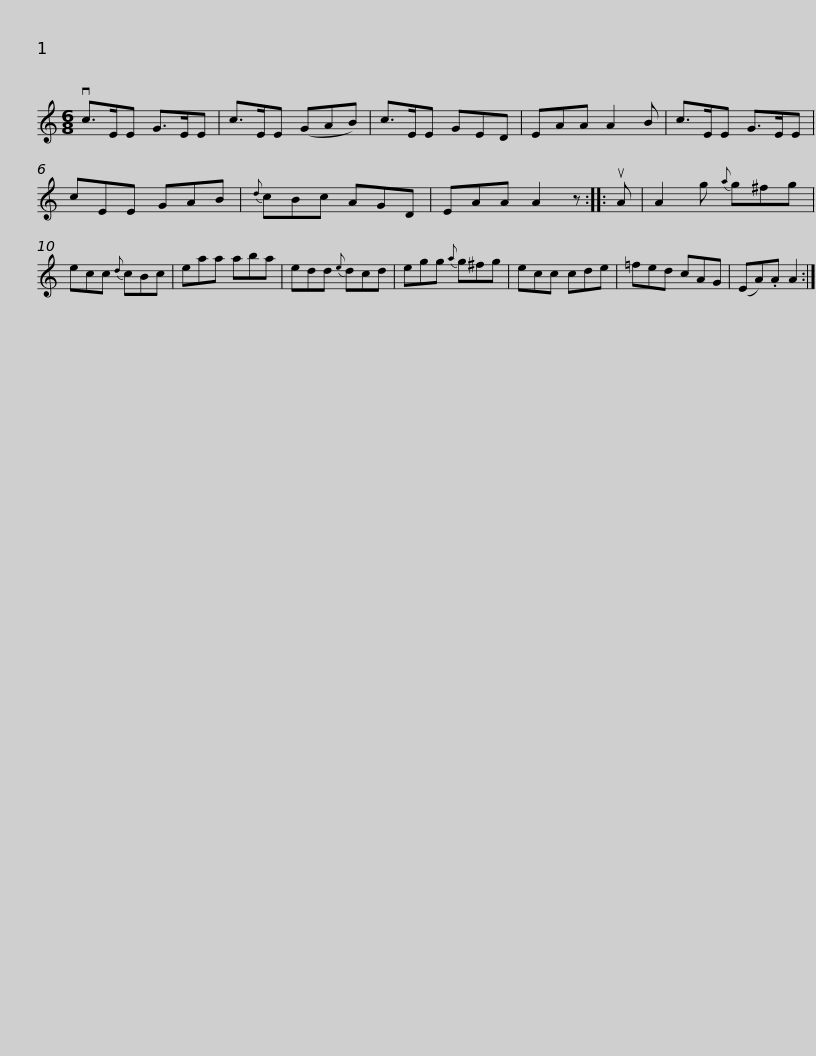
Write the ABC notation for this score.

X:1
L:1/8
M:6/8
I:linebreak $
K:C
V:1 treble
V:1
 vc>EE G>EE | c>EE (GAB) | c>EE GED | EAA A2 B | c>EE G>EE | %5
 cEE GAB |{d} cBc AGD |$ EAA A2 z :: uA | A2 g{a} g^fg | %10
 ecc{d} cBc | eaa aba | edd{e} dcd | egg{a} g^fg |$ ecc cde | %15
 =fed cAG | (EA).A A2 :| %17
